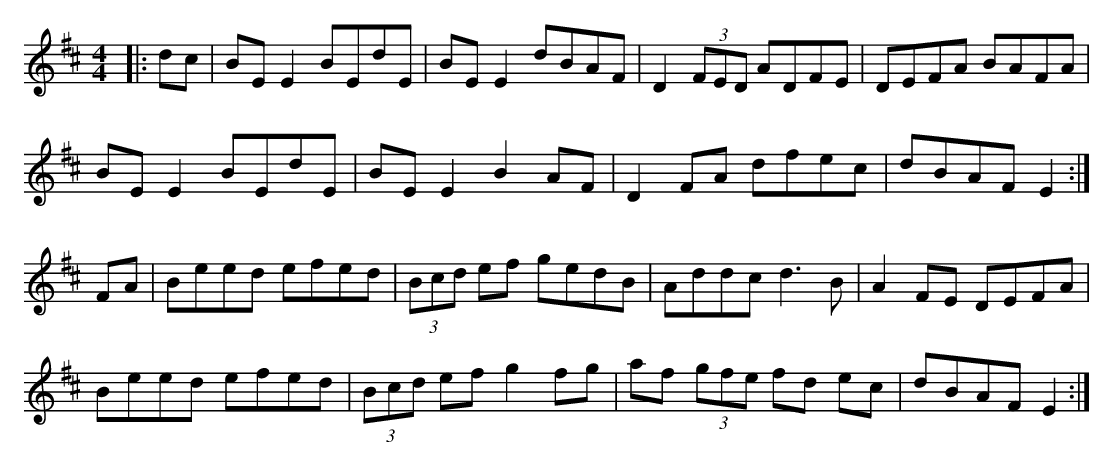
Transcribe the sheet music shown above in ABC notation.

X:1
M:4/4
K:Edor
|:dc|BE E2 BEdE|BE E2 dBAF|D2 (3FED ADFE|DEFA BAFA|
BE E2 BEdE|BE E2 B2 AF|D2 FA dfec|dBAF E2:|
FA|Beed efed|(3Bcd ef gedB|Addc d3B|A2 FE DEFA|
Beed efed|(3Bcd ef g2 fg|af (3gfe fd ec|dBAF E2:|
